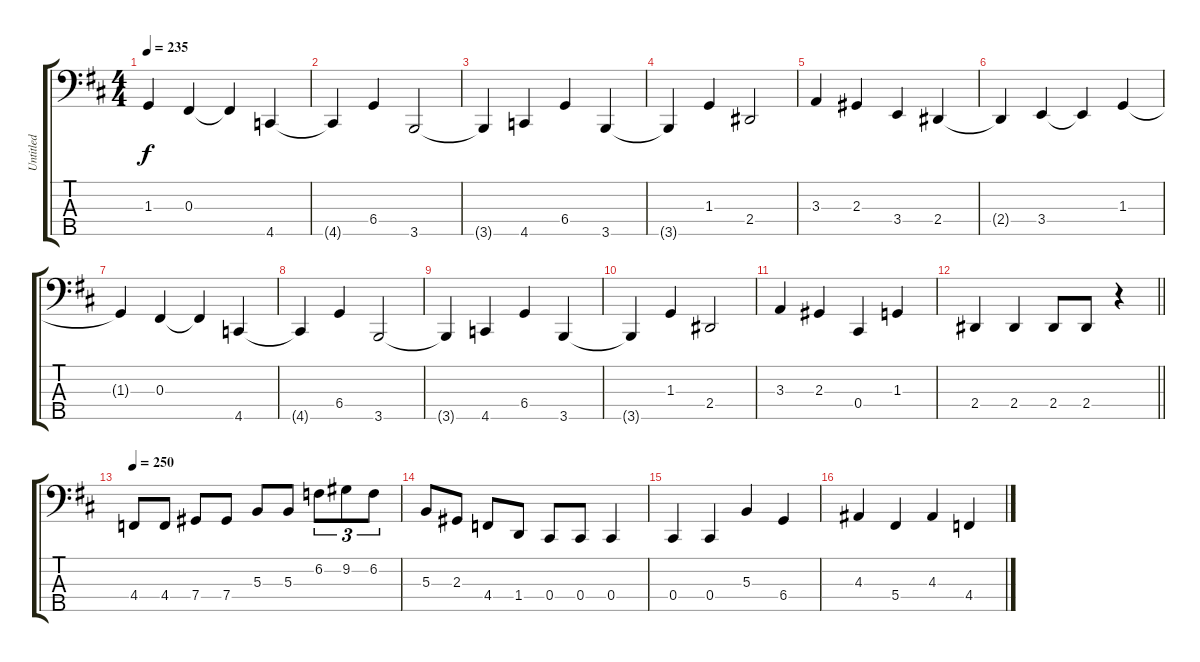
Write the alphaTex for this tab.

\track ("Untitled" "Untitled") {instrument electricbassfinger}
\staff {score tabs}
\tuning (E2 B1 Gb1 Db1 Ab0) {hide}
\ts (4 4)
\tempo 235
\clef f4
\ks d
1.3{t}.4{dy f} 0.3.4 0.3{t}.4 4.5.4 |
4.5{t}.4 6.4.4 3.5.2 |
3.5{t}.4 4.5.4 6.4.4 3.5.4 |
3.5{t}.4 1.3.4 2.4.2 |
3.3.4 2.3.4 3.4.4 2.4.4 |
2.4{t}.4 3.4.4 3.4{t}.4 1.3.4 |
1.3{t}.4 0.3.4 0.3{t}.4 4.5.4 |
4.5{t}.4 6.4.4 3.5.2 |
3.5{t}.4 4.5.4 6.4.4 3.5.4 |
3.5{t}.4 1.3.4 2.4.2 |
3.3.4 2.3.4 0.4.4 1.3.4 |
\barLineRight lightlight
2.4.4 2.4.4 2.4.8 2.4.8 r.4 |
\tempo 250
4.4.8 4.4.8 7.4.8 7.4.8 5.3.8 5.3.8 6.2.8{tu (3 2)} 9.2.8{tu (3 2)} 6.2.8{tu (3 2)} |
5.3.8 2.3.8 4.4.8 1.4.8 0.4.8 0.4.8 0.4.4 |
0.4.4 0.4.4 5.3.4 6.4.4 |
4.3.4 5.4.4 4.3.4 4.4.4
